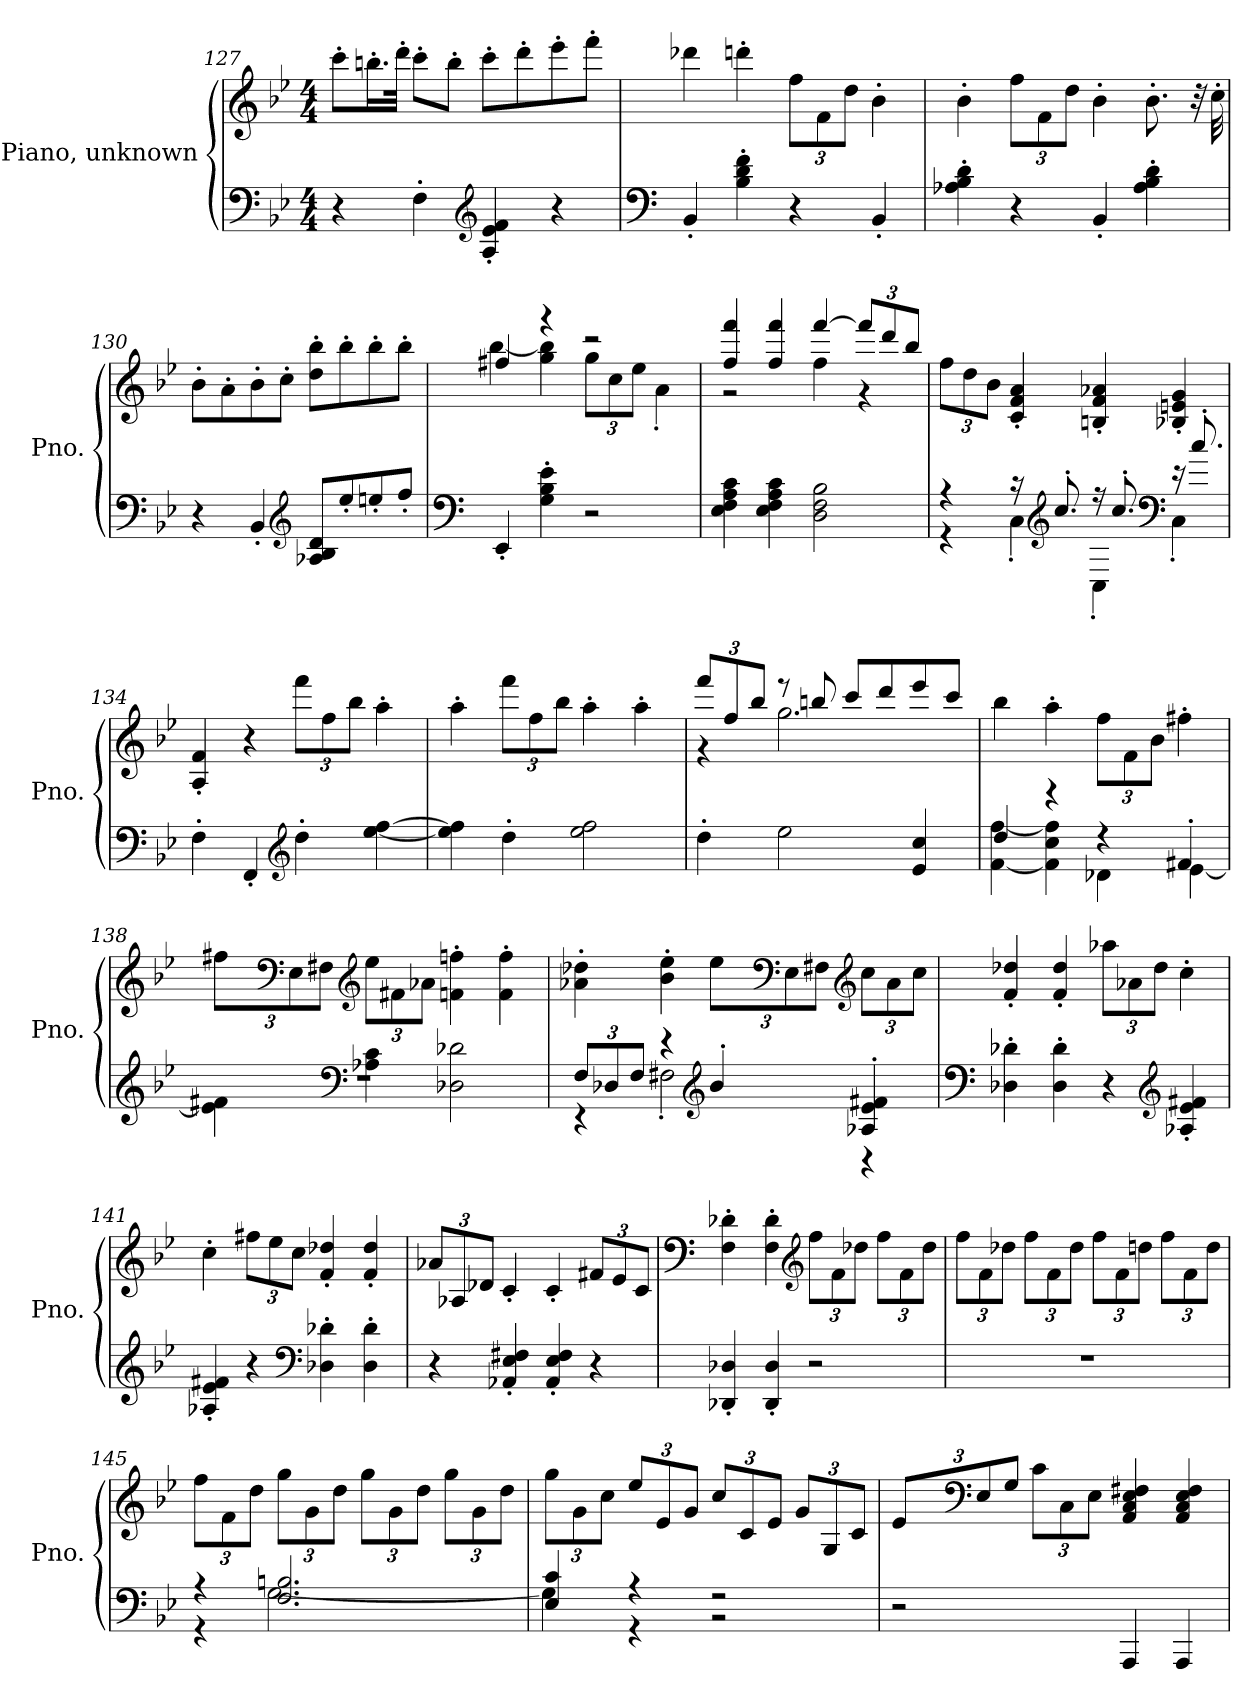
**kern	**kern
*part1	*part1
*staff2	*staff1
*I"Piano, unknown	*
*I'Pno.	*
*clefF4	*clefG2
*k[b-e-]	*k[b-e-]
*M4/4	*M4/4
=127	=127
4r	8ccc'\L
.	16.bbn'\L
.	32ddd'\JJk
4F'\	8ccc'\L
.	8bb'\J
*clefG2	*
4A/' 4e-/' 4f/'	8ccc'\L
.	8ddd'\
4r	8eee-'\
.	8fff'\J
=128	=128
*clefF4	*
4BB-'/	4ddd-X\
4B-\' 4d\' 4f\'	4dddn'\
*	*Xbrackettup
4r	12ff\L
.	12f\
.	12dd\J
4BB-'/	4b-'\
!!LO:LB:g=z
=129	=129
4A-X\' 4B-\' 4d\'	4b-'\
4r	12ff\L
.	12f\
.	12dd\J
4BB-'/	4b-'\
4A-\' 4B-\' 4d\'	8.b-'\
.	32r
.	32cc'\
=130	=130
4r	8b-'\L
.	8a'\
4BB-'/	8b-'\
.	8cc'\J
*clefG2	*
8A-X/ 8B-/ 8d/L	8dd\' 8bb-\'L
8ee-'/	8bb-'\
8een'/	8bb-'\
8ff'/J	8bb-'\J
=131	=131
*clefF4	*
*	*^
4EE-'/	4ff#X/	[4bb-\
4G\' 4B-\' 4e-\'	4r	4gg\ 4bb-\]
2r	2r	12gg\L
.	.	12cc\
.	.	12ee-\J
.	.	4a'\
=132	=132	=132
4E-\ 4F\ 4A\ 4c\	4ff/ 4fff/	2r
4E-\ 4F\ 4A\ 4c\	4ff/ 4fff/	.
2D\ 2F\ 2B-\	[4fff/	4ff\
.	12fff/L]	4r
.	12ddd/	.
.	12bb-/J	.
*	*v	*v
!!LO:PB:g=z
=133	=133
*^	*
4r	4r	12ff\L
.	.	12dd\
.	.	12b-\J
16r	4C'\	4c/' 4f/' 4a/'
*clefG2	*	*
8.cc'/	.	.
16r	4C'\	4Bn/' 4f/' 4a-X/'
8.cc'/	.	.
*clefF4	*	*
16r	4C'\	4B-X/' 4en/' 4g/'
8.cc'/	.	.
*v	*v	*
=134	=134
4F'\	4A/' 4f/'
4FF'/	4r
*clefG2	*
4dd'\	12fff\L
.	12ff\
.	12bb-\J
[4ee-\ [4ff\	4aa'\
=135	=135
4ee-\] 4ff\]	4aa'\
4dd'\	12fff\L
.	12ff\
.	12bb-\J
2ee-\ 2ff\	4aa'\
.	4aa'\
=136	=136
*	*^
4dd'\	12fff/L	4r
.	12ff/	.
.	12bb-/J	.
2ee-\	8r	2.gg\
.	8bbn/	.
.	8ccc/L	.
.	8ddd/	.
4e-/ 4cc/	8eee-/	.
.	8ccc/J	.
*	*v	*v
!!LO:LB:g=z
=137	=137
*^	*
4dd/	[4f\ [4ff\	4bb-\
4r	4f\] 4cc\ 4ff\]	4aa'\
4r	4d-X\	12ff\L
.	.	12f\
.	.	12b-\J
4f#X'/	[4e-\	4ff#X'\
=138	=138	=138
1r	4e-\] 4f#X\	12ff#X\L
*	*	*clefF4
.	.	12E-\
.	.	12F#X\J
*clefF4	*	*clefG2
.	4A-X\ 4c\	12ee-\L
.	.	12f#X\
.	.	12a-X\J
.	2D-X\ 2d-X\	4fn\' 4ffn\'
.	.	4f\' 4ff\'
=139	=139	=139
*Xbrackettup	*	*
12F/L	4r	4a-X\' 4dd-X\'
12D-X/	.	.
12F/J	.	.
4r	2F#X'\	4b-\' 4ee-\'
*clefG2	*	*
4b-'/	.	12ee-\L
*	*	*clefF4
.	.	12E-\
.	.	12F#X\J
*	*	*clefG2
4A-X/' 4e-/' 4f#X/'	4r	12cc\L
.	.	12a-\
.	.	12cc\J
*v	*v	*
!!LO:LB:g=z
=140	=140
*clefF4	*
4D-X\' 4d-X\'	4f/' 4dd-X/'
4D-\' 4d-\'	4f/' 4dd-/'
4r	12aa-X\L
.	12a-X\
.	12dd-\J
*clefG2	*
4A-X/' 4e-/' 4f#X/'	4cc'\
=141	=141
4A-X/' 4e-/' 4f#X/'	4cc'\
4r	12ff#X\L
.	12ee-\
.	12cc\J
*clefF4	*
4D-X\' 4d-X\'	4f/' 4dd-X/'
4D-\' 4d-\'	4f/' 4dd-/'
=142	=142
4r	12a-X/L
.	12A-X/
.	12d-X/J
4AA-X/' 4E-/' 4F#X/'	4c'/
4AA-/' 4E-/' 4F#/'	4c'/
4r	12f#X/L
.	12e-/
.	12c/J
!!LO:LB:g=z
=143	=143
*	*clefF4
4DD-X/' 4D-X/'	4F\' 4d-X\'
4DD-/' 4D-/'	4F\' 4d-\'
*	*clefG2
2r	12ff\L
.	12f\
.	12dd-X\J
.	12ff\L
.	12f\
.	12dd-\J
=144	=144
1r	12ff\L
.	12f\
.	12dd-X\J
.	12ff\L
.	12f\
.	12dd-\J
.	12ff\L
.	12f\
.	12ddn\J
.	12ff\L
.	12f\
.	12dd\J
=145	=145
*^	*
4r	4r	12ff\L
.	.	12f\
.	.	12dd\J
2.F/ 2.Bn/	[2.G\	12gg\L
.	.	12g\
.	.	12dd\J
.	.	12gg\L
.	.	12g\
.	.	12dd\J
.	.	12gg\L
.	.	12g\
.	.	12dd\J
!!LO:LB:g=z
=146	=146	=146
4E-/ 4c/	4G\]	12gg\L
.	.	12g\
.	.	12cc\J
4r	4r	12ee-/L
.	.	12e-/
.	.	12g/J
2r	2r	12cc/L
.	.	12c/
.	.	12e-/J
.	.	12g/L
.	.	12G/
.	.	12c/J
*v	*v	*
=147	=147
2r	12e-/L
*	*clefF4
.	12E-/
.	12G/J
.	12c\L
.	12C\
.	12E-\J
4AAA/	4AA/ 4C/ 4E-/ 4F#X/
4AAA/	4AA/ 4C/ 4E-/ 4F#/
=	=
*-	*-
